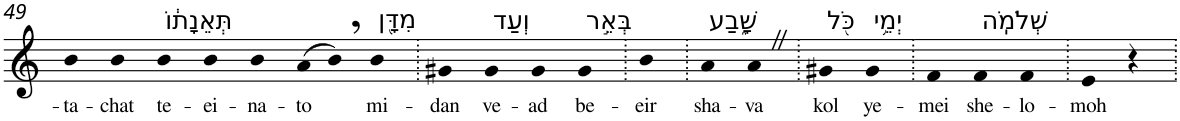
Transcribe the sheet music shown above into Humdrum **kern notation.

**kern	**text
*part1	*part1
*staff1	*staff1
*I"Piano	*
*I'Pno	*
!!LO:PB:g=z
*clefG2	*
*k[]	*
=49	=49
!	!LO:LY:b
4b	-ta-
!	!LO:LY:b
4b	-chat
!LO:TX:a:t=תְּאֵנָת֔וֹ	!
!	!LO:LY:b
4b	te-
!	!LO:LY:b
4b	-ei-
!	!LO:LY:b
4b	-na-
!	!LO:LY:b
(>8a	-to
8b,)	.
!LO:TX:a:t=מִדָּ֖ן	!
!	!LO:LY:b
4b	mi-
=50.	=50.
!	!LO:LY:b
4g#X	-dan
!LO:TX:a:t=וְעַד	!
!	!LO:LY:b
4g#	ve-
!	!LO:LY:b
4g#	-ad
!LO:TX:a:t=בְּאֵ֣ר	!
!	!LO:LY:b
4g#	be-
=51.	=51.
!	!LO:LY:b
4b	-eir
=52.	=52.
!LO:TX:a:t=שָׁ֑בַע	!
!	!LO:LY:b
4a	sha-
!	!LO:LY:b
4aZ	-va
=53.	=53.
!LO:TX:a:t=כֹּ֖ל	!
!	!LO:LY:b
4g#X	kol
!LO:TX:a:t=יְמֵ֥י	!
!	!LO:LY:b
4g#	ye-
=54.	=54.
!	!LO:LY:b
4f	-mei
!LO:TX:a:t=שְׁלֹמֹֽה	!
!	!LO:LY:b
4f	she-
!	!LO:LY:b
4f	-lo-
=55.	=55.
!	!LO:LY:b
4e	-moh
4r	.
=.	=.
*-	*-
